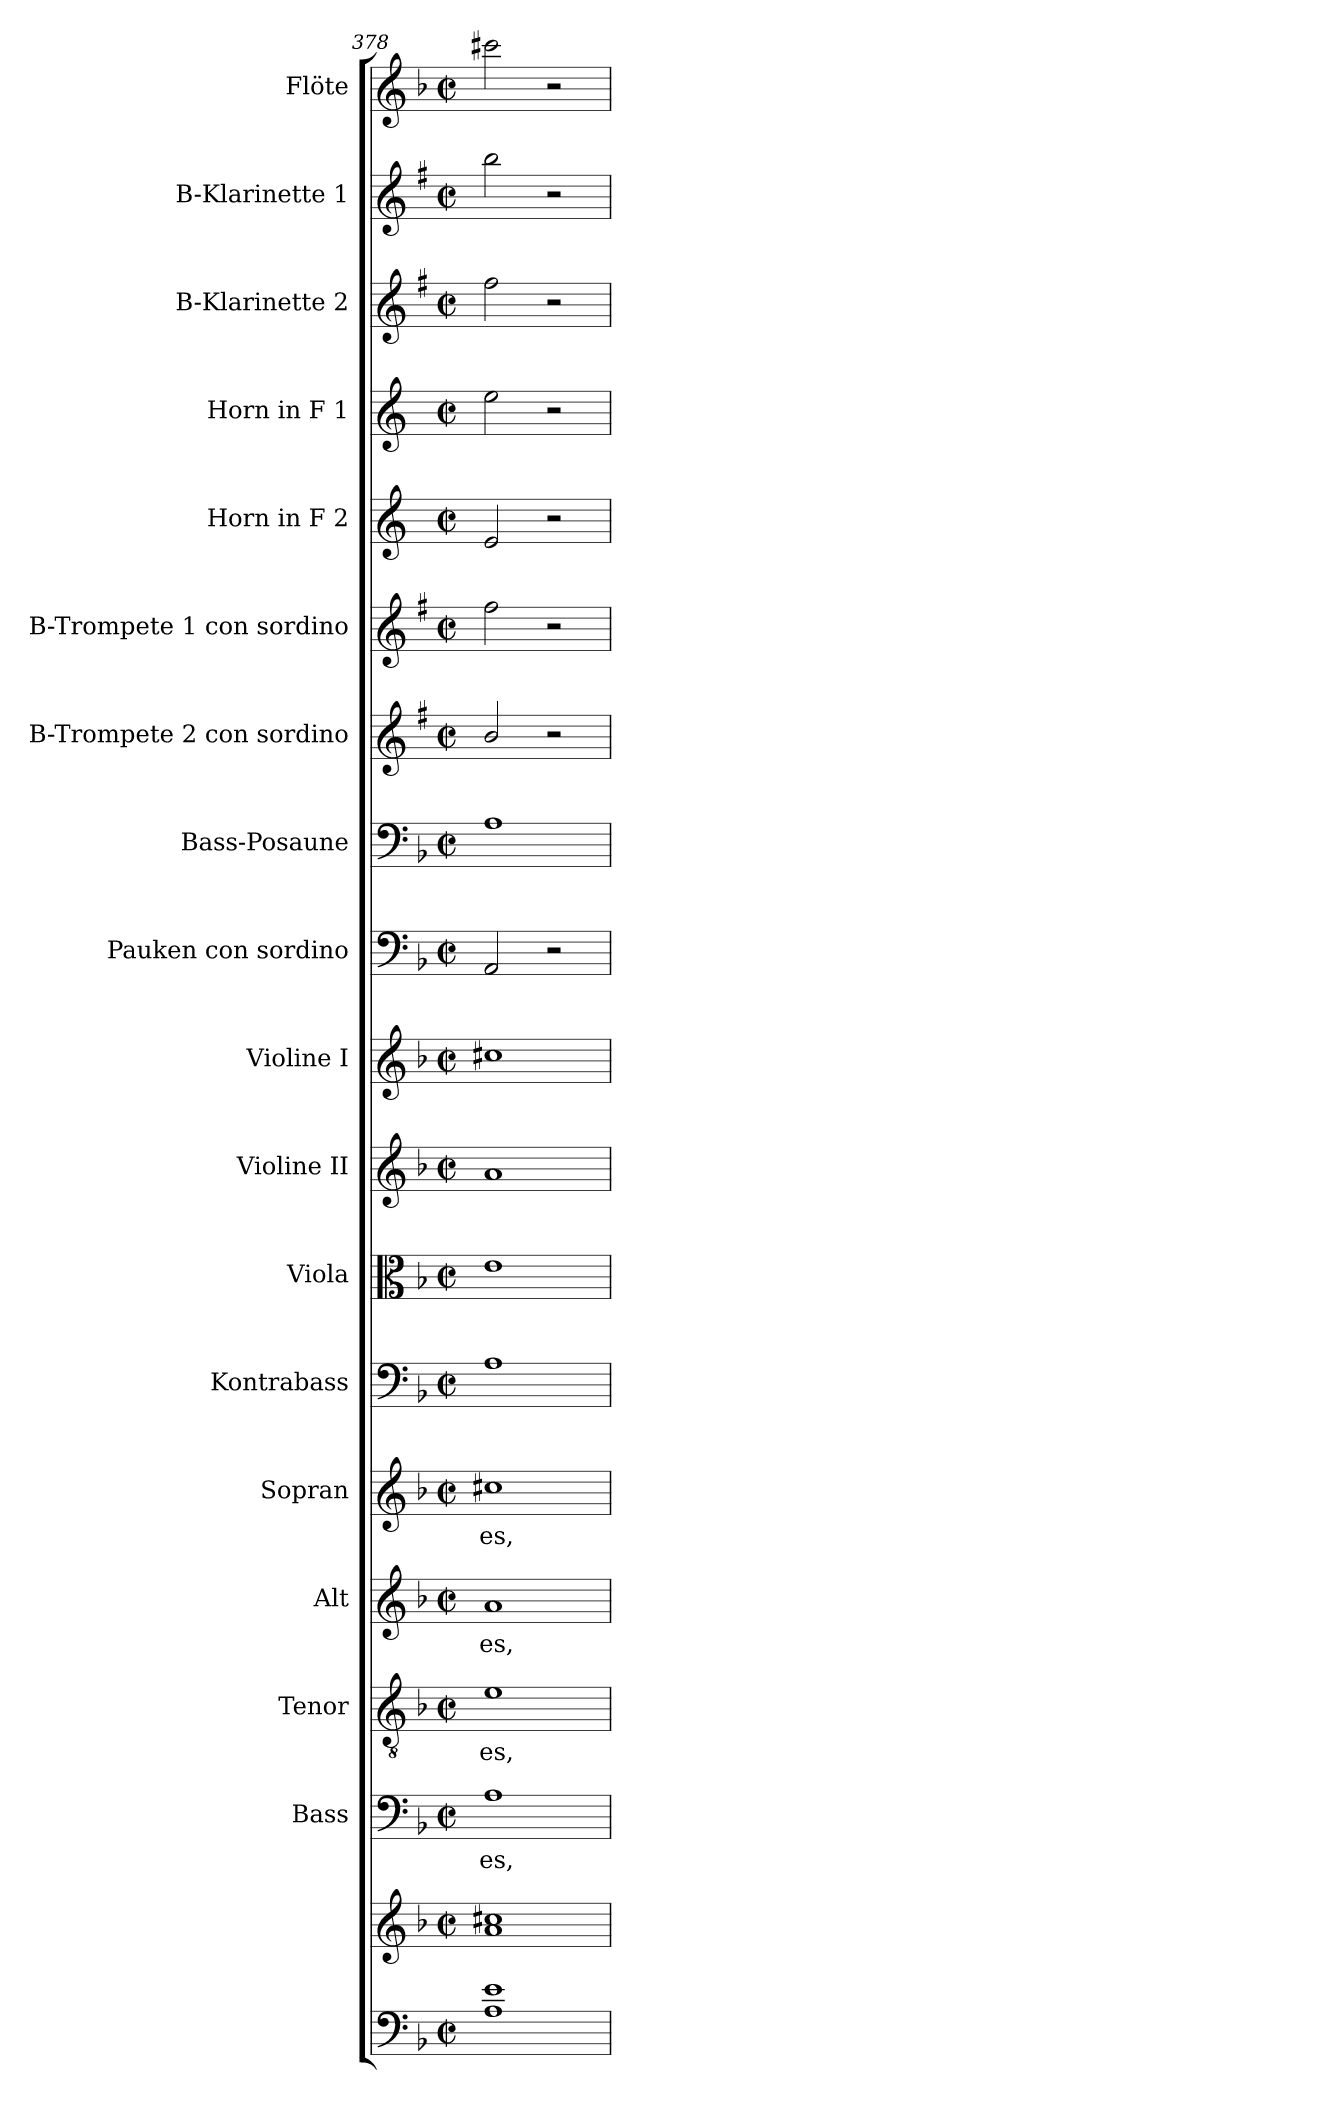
**kern	**kern	**kern	**text	**kern	**text	**kern	**text	**kern	**text	**kern	**kern	**kern	**kern	**kern	**kern	**kern	**kern	**kern	**kern	**kern	**kern	**kern
*part18	*part18	*part17	*part17	*part16	*part16	*part15	*part15	*part14	*part14	*part13	*part12	*part11	*part10	*part9	*part8	*part7	*part6	*part5	*part4	*part3	*part2	*part1
*staff19	*staff18	*staff17	*staff17	*staff16	*staff16	*staff15	*staff15	*staff14	*staff14	*staff13	*staff12	*staff11	*staff10	*staff9	*staff8	*staff7	*staff6	*staff5	*staff4	*staff3	*staff2	*staff1
*	*	*I"Bass	*	*I"Tenor	*	*I"Alt	*	*I"Sopran	*	*I"Kontrabass	*I"Viola	*I"Violine II	*I"Violine I	*I"Pauken con sordino	*I"Bass-Posaune	*I"B-Trompete 2 con sordino	*I"B-Trompete 1 con sordino	*I"Horn in F 2	*I"Horn in F 1	*I"B-Klarinette 2	*I"B-Klarinette 1	*I"Flöte
*	*	*I'B.	*	*I'T.	*	*I'A.	*	*I'S.	*	*I'Kb.	*I'Vla.	*I'Vl. II	*I'Vl. I	*I'Pk.	*I'B. Pos.	*I'B Trp. 2	*I'B Trp. 1	*	*	*I'B Kl. 2	*I'B Kl. 1	*I'Fl.
*clefF4	*clefG2	*clefF4	*	*clefGv2	*	*clefG2	*	*clefG2	*	*clefF4	*clefC3	*clefG2	*clefG2	*clefF4	*clefF4	*clefG2	*clefG2	*clefG2	*clefG2	*clefG2	*clefG2	*clefG2
*	*	*	*	*	*	*	*	*	*	*ITrd7c12	*	*	*	*	*	*ITrd1c2	*ITrd1c2	*ITrd4c7	*ITrd4c7	*ITrd1c2	*ITrd1c2	*
*k[b-]	*k[b-]	*k[b-]	*	*k[b-]	*	*k[b-]	*	*k[b-]	*	*k[b-]	*k[b-]	*k[b-]	*k[b-]	*k[b-]	*k[b-]	*k[b-]	*k[b-]	*k[b-]	*k[b-]	*k[b-]	*k[b-]	*k[b-]
*F:	*F:	*F:	*	*F:	*	*F:	*	*F:	*	*F:	*F:	*F:	*F:	*F:	*F:	*F:	*F:	*F:	*F:	*F:	*F:	*F:
*M2/2	*M2/2	*M2/2	*	*M2/2	*	*M2/2	*	*M2/2	*	*M2/2	*M2/2	*M2/2	*M2/2	*M2/2	*M2/2	*M2/2	*M2/2	*M2/2	*M2/2	*M2/2	*M2/2	*M2/2
*met(c|)	*met(c|)	*met(c|)	*	*met(c|)	*	*met(c|)	*	*met(c|)	*	*met(c|)	*met(c|)	*met(c|)	*met(c|)	*met(c|)	*met(c|)	*met(c|)	*met(c|)	*met(c|)	*met(c|)	*met(c|)	*met(c|)	*met(c|)
=378	=378	=378	=378	=378	=378	=378	=378	=378	=378	=378	=378	=378	=378	=378	=378	=378	=378	=378	=378	=378	=378	=378
*^	*^	*	*	*	*	*	*	*	*	*	*	*	*	*	*	*	*	*	*	*	*	*
!	!	!	!	!	!LO:LY:b	!	!LO:LY:b	!	!LO:LY:b	!	!LO:LY:b	!	!	!	!	!	!	!	!	!	!	!	!	!
1e	1A	1cc#X	1a	1A	es,	1e	es,	1a	es,	1cc#X	es,	1AA	1e	1a	1cc#X	2AA/	1A	2a/	2ee\	2A/	2a\	2ee\	2aa\	2ccc#X\
.	.	.	.	.	.	.	.	.	.	.	.	.	.	.	.	2r	.	2r	2r	2r	2r	2r	2r	2r
*v	*v	*	*	*	*	*	*	*	*	*	*	*	*	*	*	*	*	*	*	*	*	*	*	*
*	*v	*v	*	*	*	*	*	*	*	*	*	*	*	*	*	*	*	*	*	*	*	*	*
=	=	=	=	=	=	=	=	=	=	=	=	=	=	=	=	=	=	=	=	=	=	=
*-	*-	*-	*-	*-	*-	*-	*-	*-	*-	*-	*-	*-	*-	*-	*-	*-	*-	*-	*-	*-	*-	*-
